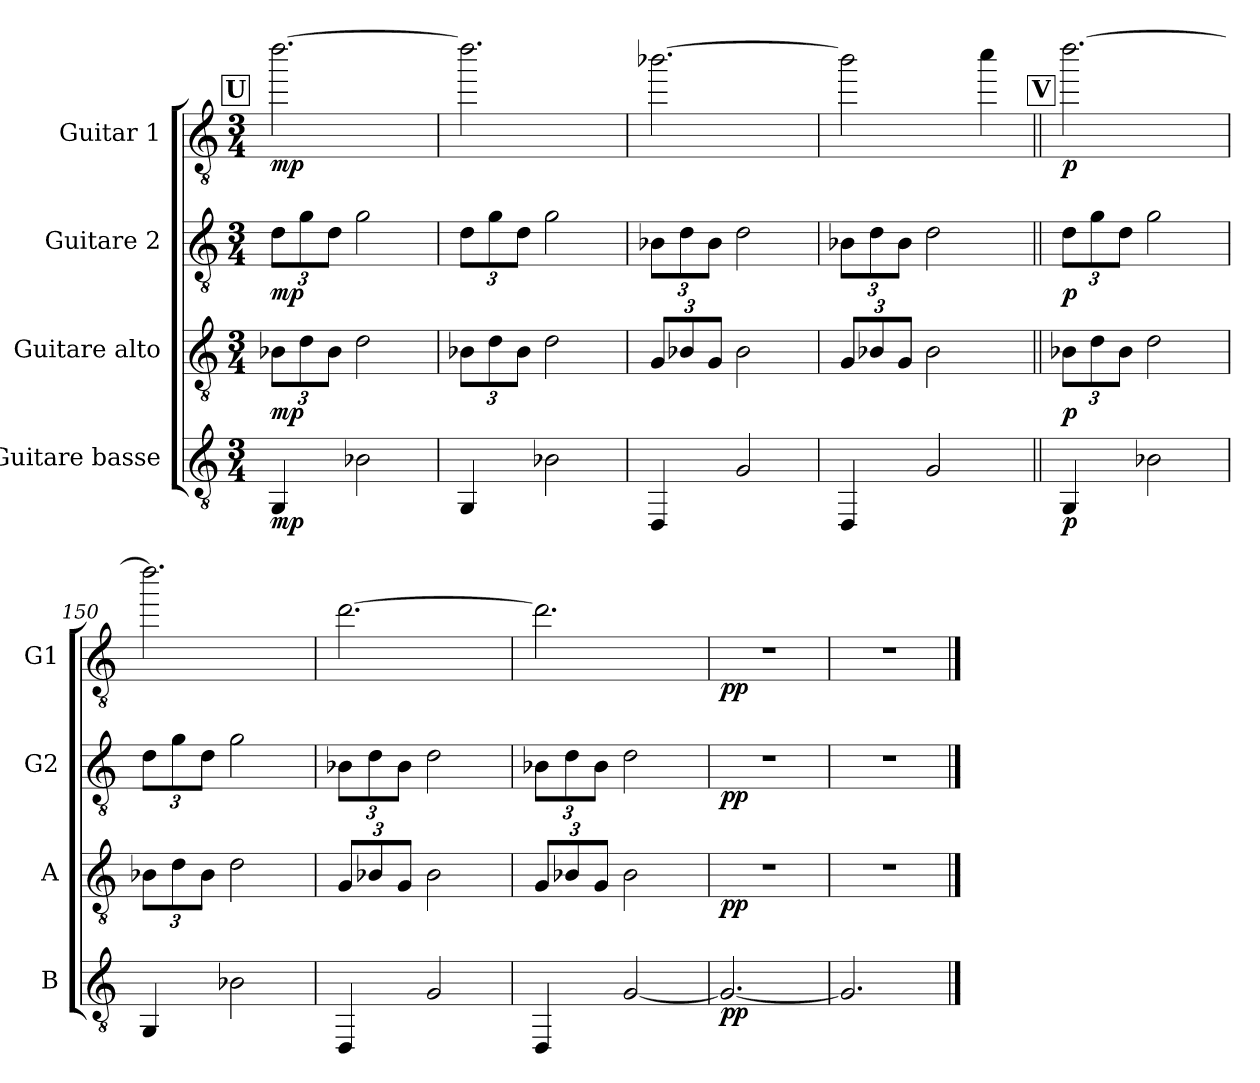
**kern	**dynam	**kern	**dynam	**kern	**dynam	**kern	**dynam
*part4	*part4	*part3	*part3	*part2	*part2	*part1	*part1
*staff4	*staff4	*staff3	*staff3	*staff2	*staff2	*staff1	*staff1
*I"Guitare basse	*	*I"Guitare alto	*	*I"Guitare 2	*	*I"Guitar 1	*
*I'B	*	*I'A	*	*I'G2	*	*I'G1	*
*clefGv2	*	*clefGv2	*	*clefGv2	*	*clefGv2	*
*k[]	*	*k[]	*	*k[]	*	*k[]	*
*M3/4	*	*M3/4	*	*M3/4	*	*M3/4	*
*	*	*Xbrackettup	*	*Xbrackettup	*	*	*
!!LO:REH:place=s1:a:B:fs=14:t=U
=145	=145	=145	=145	=145	=145	=145	=145
!	!LO:DY:b	!	!LO:DY:b	!	!LO:DY:b	!	!LO:DY:b
4GG/	mp	12B-X\L	mp	12d\L	mp	[2.ddd\	mp
.	.	12d\	.	12g\	.	.	.
.	.	12B-\J	.	12d\J	.	.	.
2B-X\	.	2d\	.	2g\	.	.	.
=146	=146	=146	=146	=146	=146	=146	=146
4GG/	.	12B-X\L	.	12d\L	.	2.ddd\]	.
.	.	12d\	.	12g\	.	.	.
.	.	12B-\J	.	12d\J	.	.	.
2B-X\	.	2d\	.	2g\	.	.	.
=147	=147	=147	=147	=147	=147	=147	=147
4DD/	.	12G/L	.	12B-X\L	.	[2.bb-X\	.
.	.	12B-X/	.	12d\	.	.	.
.	.	12G/J	.	12B-\J	.	.	.
2G/	.	2B-\	.	2d\	.	.	.
=148	=148	=148	=148	=148	=148	=148	=148
4DD/	.	12G/L	.	12B-X\L	.	2bb-\]	.
.	.	12B-X/	.	12d\	.	.	.
.	.	12G/J	.	12B-\J	.	.	.
2G/	.	2B-\	.	2d\	.	.	.
.	.	.	.	.	.	4ccc\	.
!!LO:REH:place=s1:a:B:fs=14:t=V
=149||	=149||	=149||	=149||	=149||	=149||	=149||	=149||
!	!LO:DY:b	!	!LO:DY:b	!	!LO:DY:b	!	!LO:DY:b
4GG/	p	12B-X\L	p	12d\L	p	[2.ddd\	p
.	.	12d\	.	12g\	.	.	.
.	.	12B-\J	.	12d\J	.	.	.
2B-X\	.	2d\	.	2g\	.	.	.
=150	=150	=150	=150	=150	=150	=150	=150
4GG/	.	12B-X\L	.	12d\L	.	2.ddd\]	.
.	.	12d\	.	12g\	.	.	.
.	.	12B-\J	.	12d\J	.	.	.
2B-X\	.	2d\	.	2g\	.	.	.
!!LO:LB:g=z
=151	=151	=151	=151	=151	=151	=151	=151
4DD/	.	12G/L	.	12B-X\L	.	[2.dd\	.
.	.	12B-X/	.	12d\	.	.	.
.	.	12G/J	.	12B-\J	.	.	.
2G/	.	2B-\	.	2d\	.	.	.
=152	=152	=152	=152	=152	=152	=152	=152
4DD/	.	12G/L	.	12B-X\L	.	2.dd\]	.
.	.	12B-X/	.	12d\	.	.	.
.	.	12G/J	.	12B-\J	.	.	.
[2G/	.	2B-\	.	2d\	.	.	.
=153	=153	=153	=153	=153	=153	=153	=153
!	!LO:DY:b	!	!LO:DY:b	!	!LO:DY:b	!	!LO:DY:b
2.G/_	pp	2.r	pp	2.r	pp	2.r	pp
=154	=154	=154	=154	=154	=154	=154	=154
2.G/]	.	2.r	.	2.r	.	2.r	.
==	==	==	==	==	==	==	==
*-	*-	*-	*-	*-	*-	*-	*-
